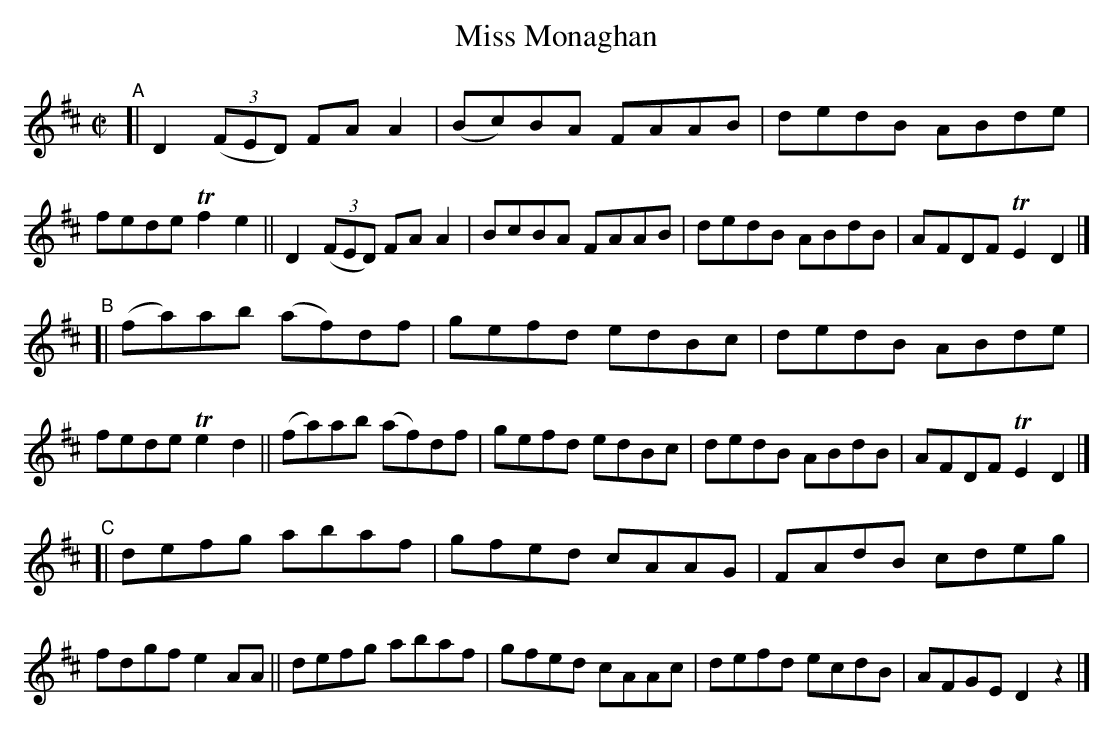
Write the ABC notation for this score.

X:1
T: Miss Monaghan
M: C|
L: 1/8
K: D
"^A"\
[| D2(3(FED) FAA2 | (Bc)BA FAAB | dedB ABde | fede Tf2e2 \
|| D2(3(FED) FAA2 | BcBA FAAB | dedB ABdB | AFDF TE2D2 |]
"^B"\
[| (fa)ab (af)df | gefd edBc | dedB ABde | fede Te2d2 \
|| (fa)ab (af)df | gefd edBc | dedB ABdB | AFDF TE2D2 |]
"^C"\
[| defg abaf | gfed cAAG | FAdB cdeg | fdgf e2AA \
|| defg abaf | gfed cAAc | defd ecdB | AFGED2 z2 |]
